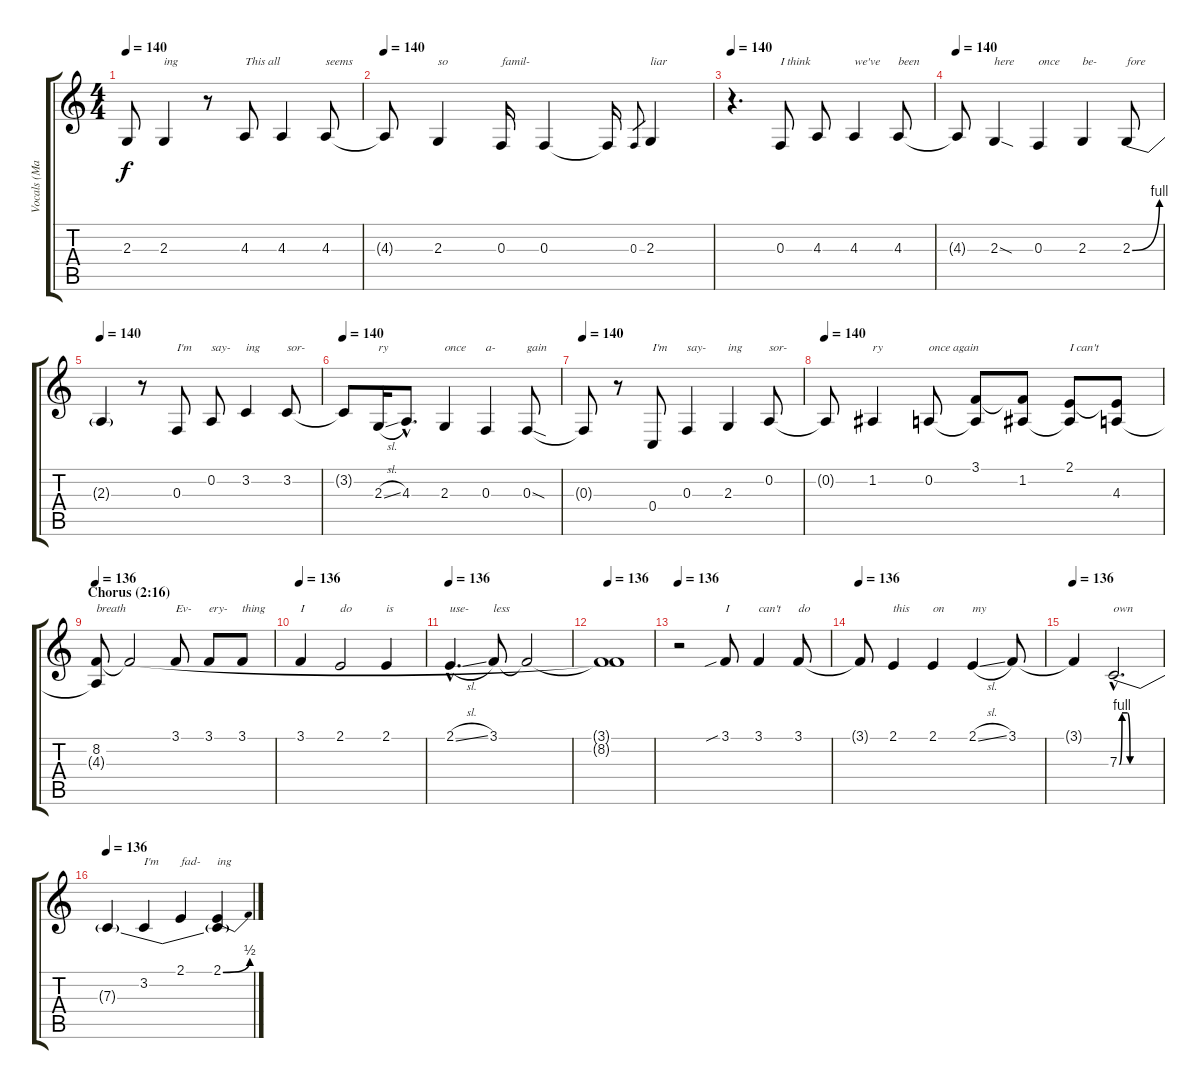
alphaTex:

\track ("Vocals (Main)" "Vocals (Ma") {instrument violin}
\staff {score tabs}
\tuning (D4 A3 F3 C3 G2 C2) {hide}
\ts (4 4)
\tempo 140
\clef g2
\ks c
2.3.8{dy f} 2.3.4{txt "ing"} r.8 4.3.8{txt "This all"} 4.3.4 4.3.8{txt "seems"} |
\tempo 140
4.3{t}.8 2.3.4{txt "so"} 0.3.16{txt "famil-"} 0.3.4 0.3{t}.16 0.3.8{gr} 2.3.4{txt "liar"} |
\tempo 140
r.4{d} 0.3.8{txt "I think"} 4.3.8 4.3.4{txt "we've"} 4.3.8{txt "been"} |
\tempo 140
4.3{t}.8 2.3{sod}.4{txt "here"} 0.3.4{txt "once"} 2.3.4{txt "be-"} 2.3{be (bend 0 0 60 4)}.8{txt "fore"} |
\tempo 140
2.3{t}.4 r.8 0.3.8{txt "I'm"} 0.2.8{txt "say-"} 3.2.4{txt "ing"} 3.2.8{txt "sor-"} |
\tempo 140
3.2{t}.8 2.3{sl}.16{txt "ry"} 4.3{hac}.8{d} 2.3.4{txt "once"} 0.3.4{txt "a-"} 0.3{sod}.8{txt "gain"} |
\tempo 140
0.3{t}.8 r.8 0.4.8{txt "I'm"} 0.3.4{txt "say-"} 2.3.4{txt "ing"} 0.2.8{txt "sor-"} |
\tempo 140
0.2{t}.8 1.2.4{txt "ry"} 0.2.8{txt "once again"} (3.1 0.2{t}).8 (3.1{t} 1.2).8 (2.1 1.2{t}).8{txt "I can't"} (2.1{t} 4.3).8 |
\section ("" "Chorus (2:16)")
\tempo 136
(8.2 4.3{t}).8{txt "breath"} 8.2{t}.2 3.1.8{txt "Ev-"} 3.1.8{txt "ery-"} 3.1.8{txt "thing"} |
\tempo 136
3.1.4{txt "I"} 2.1.2{txt "do"} 2.1.4{txt "is"} |
\tempo 136
2.1{sl hac}.4{d txt "use-"} 3.1.8{txt "less"} 3.1{t}.2 |
\tempo 136
(3.1{t} 8.2{t}).1 |
\tempo 136
r.2 3.1{sib}.8{txt "I"} 3.1.4{txt "can't"} 3.1.8{txt "do"} |
\tempo 136
3.1{t}.8 2.1.4{txt "this"} 2.1.4{txt "on"} 2.1{sl}.4{txt "my"} 3.1.8 |
\tempo 136
3.1{t}.4 7.3{be (custom 0 0 4 4 12 4 16 0 60 0) hac}.2{d txt "own"} |
\tempo 136
7.3{t}.4 3.2.4{txt "I'm"} 2.1.4{txt "fad-"} (2.1{be (bend 0 0 60 2)} 7.3{t}).4{txt "ing"}
